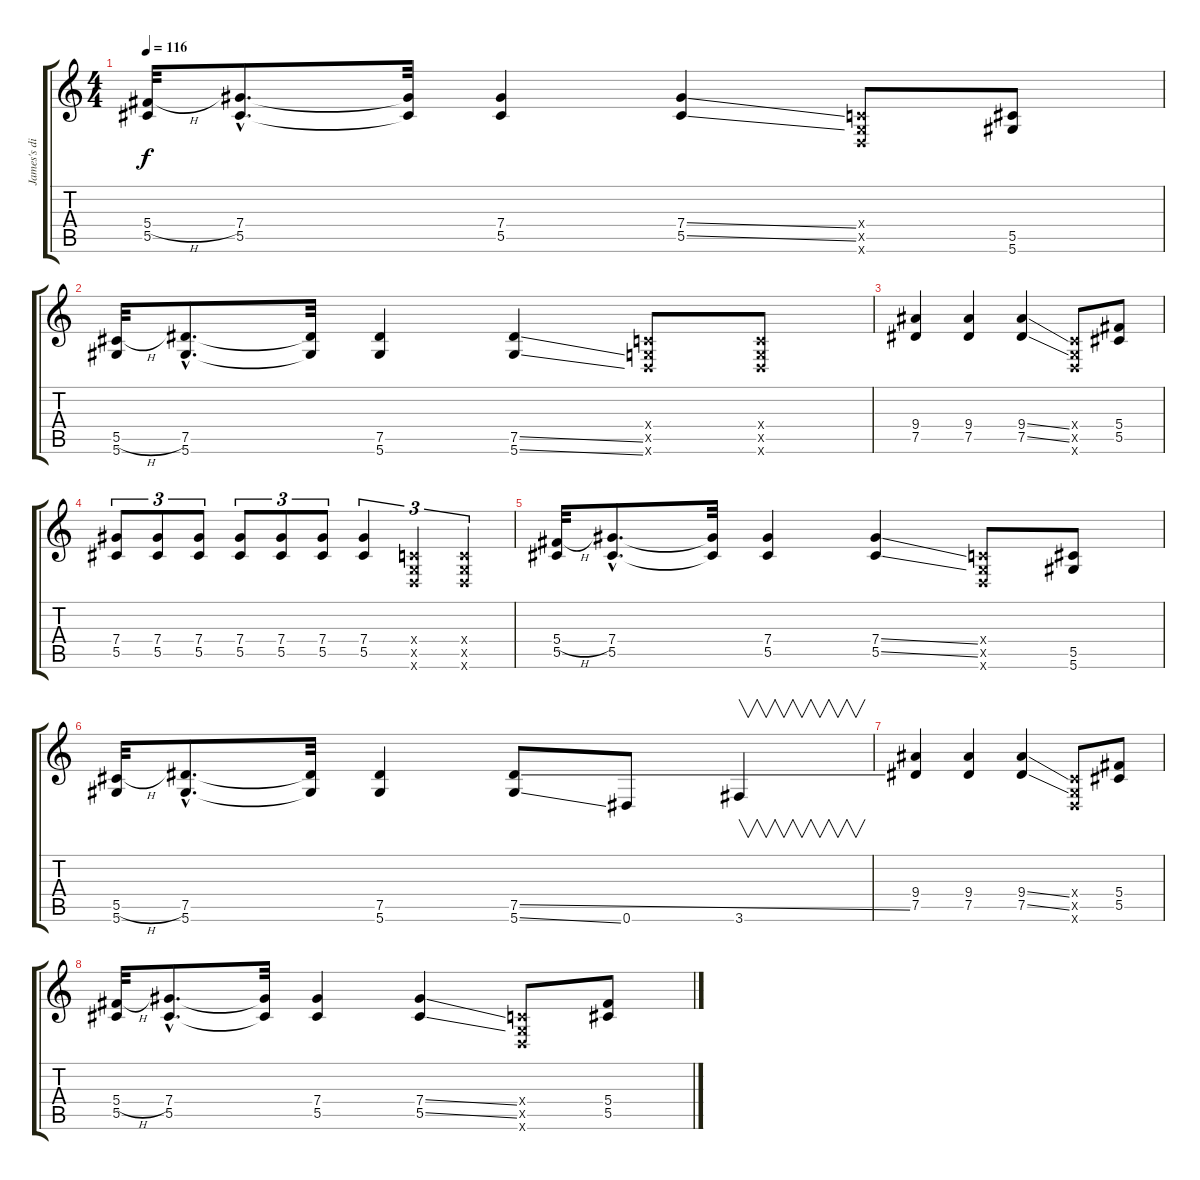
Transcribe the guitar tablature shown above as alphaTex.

\track ("James's distorsion" "James's di") {instrument distortionguitar}
\staff {score tabs}
\tuning (Eb4 Bb3 Gb3 Db3 Ab2 Eb2) {hide}
\ts (4 4)
\tempo 116
\clef g2
\ks c
(5.4{h} 5.5).32{dy f} (7.4{hac} 5.5{hac}).8{d} (7.4{t} 5.5{t}).32 (7.4 5.5).4 (7.4{ss} 5.5{ss}).4 (-1.4{x} -1.5{x} -1.6{x}).8 (5.5 5.6).8 |
(5.5{h} 5.6).32 (7.5{hac} 5.6{hac}).8{d} (7.5{t} 5.6{t}).32 (7.5 5.6).4 (7.5{ss} 5.6{ss}).4 (-1.4{x} -1.5{x} -1.6{x}).8 (-1.4{x} -1.5{x} -1.6{x}).8 |
(9.4 7.5).4 (9.4 7.5).4 (9.4{ss} 7.5{ss}).4 (-1.4{x} -1.5{x} -1.6{x}).8 (5.4 5.5).8 |
(7.4 5.5).8{tu (3 2)} (7.4 5.5).8{tu (3 2)} (7.4 5.5).8{tu (3 2)} (7.4 5.5).8{tu (3 2)} (7.4 5.5).8{tu (3 2)} (7.4 5.5).8{tu (3 2)} (7.4 5.5).4{tu (3 2)} (-1.4{x} -1.5{x} -1.6{x}).4{tu (3 2)} (-1.4{x} -1.5{x} -1.6{x}).4{tu (3 2)} |
(5.4{h} 5.5).32 (7.4{hac} 5.5{hac}).8{d} (7.4{t} 5.5{t}).32 (7.4 5.5).4 (7.4{ss} 5.5{ss}).4 (-1.4{x} -1.5{x} -1.6{x}).8 (5.5 5.6).8 |
(5.5{h} 5.6).32 (7.5{hac} 5.6{hac}).8{d} (7.5{t} 5.6{t}).32 (7.5 5.6).4 (7.5{ss} 5.6{ss}).8 0.6.8 3.6.4{v} |
(9.4 7.5).4 (9.4 7.5).4 (9.4{ss} 7.5{ss}).4 (-1.4{x} -1.5{x} -1.6{x}).8 (5.4 5.5).8 |
(5.4{h} 5.5).32 (7.4{hac} 5.5{hac}).8{d} (7.4{t} 5.5{t}).32 (7.4 5.5).4 (7.4{ss} 5.5{ss}).4 (-1.4{x} -1.5{x} -1.6{x}).8 (5.4 5.5).8
